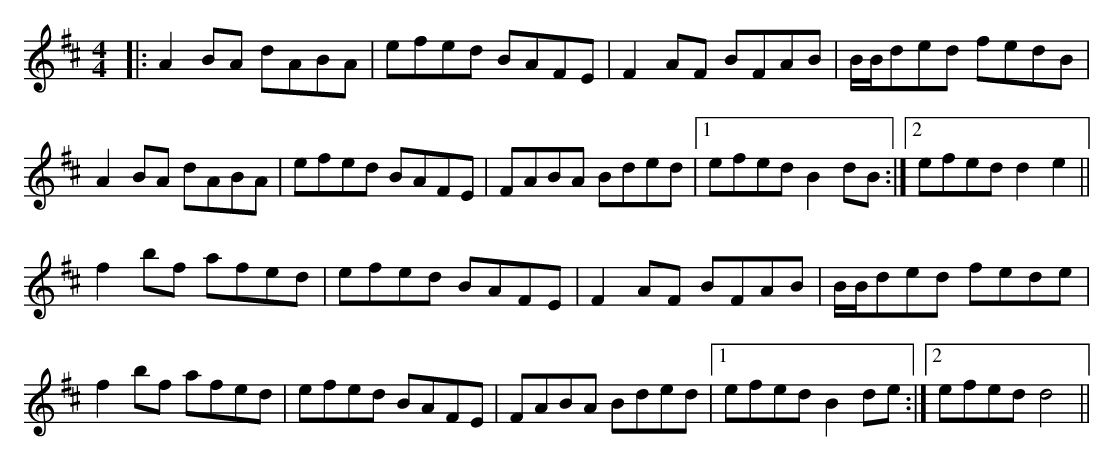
X:1
M:4/4
K:D
|:A2BA dABA|efed BAFE|F2AF BFAB|B/B/ded fedB|
A2BA dABA|efed BAFE|FABA Bded|1 efed B2 dB:|2 efed d2e2||
f2bf afed|efed BAFE|F2AF BFAB|B/B/ded fede|
f2bf afed|efed BAFE|FABA Bded|1 efed B2 de:|2 efed d4||
